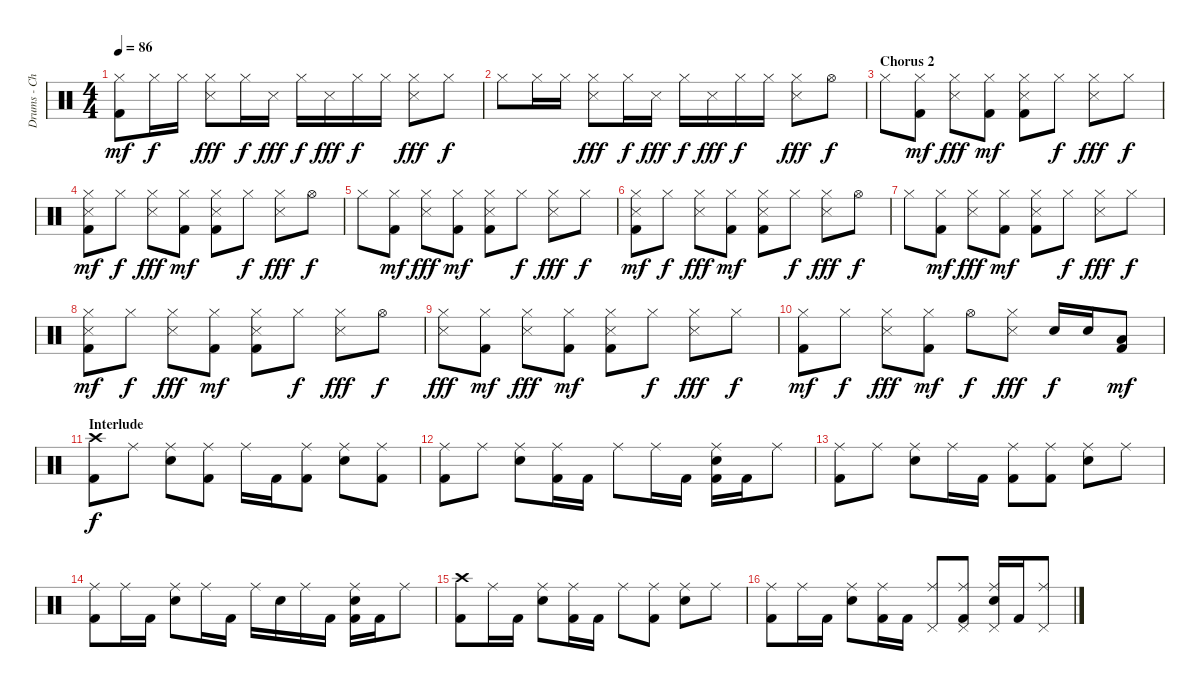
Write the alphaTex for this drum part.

\track ("Drums - Chad" "Drums - Ch") {instrument percussion}
\staff {score}
\articulation defaults
\ts (4 4)
\tempo 86
\clef neutral
\ks c
("Hi-Hat (closed)" "Kick (hit) 2").8{dy mf} "Hi-Hat (closed)".16{dy f} "Hi-Hat (closed)".16 ("Hi-Hat (closed)" "Snare (side stick) 3").8{dy fff} "Hi-Hat (closed)".16{dy f} "Snare (side stick) 3".16{dy fff} "Hi-Hat (closed)".16{dy f} "Snare (side stick) 3".16{dy fff} "Hi-Hat (closed)".16{dy f} "Hi-Hat (closed)".16 ("Hi-Hat (closed)" "Snare (side stick) 3").8{dy fff} "Hi-Hat (closed)".8{dy f} |
"Hi-Hat (closed)".8 "Hi-Hat (closed)".16 "Hi-Hat (closed)".16 ("Hi-Hat (closed)" "Snare (side stick) 3").8{dy fff} "Hi-Hat (closed)".16{dy f} "Snare (side stick) 3".16{dy fff} "Hi-Hat (closed)".16{dy f} "Snare (side stick) 3".16{dy fff} "Hi-Hat (closed)".16{dy f} "Hi-Hat (closed)".16 ("Hi-Hat (closed)" "Snare (side stick) 3").8{dy fff} "Hi-Hat (open)".8{dy f} |
\section ("" "Chorus 2")
"Hi-Hat (closed)".8 ("Hi-Hat (closed)" "Kick (hit) 2").8{dy mf} ("Hi-Hat (closed)" "Snare (side stick) 3").8{dy fff} ("Hi-Hat (closed)" "Kick (hit) 2").8{dy mf} ("Hi-Hat (closed)" "Snare (side stick) 3" "Kick (hit) 2").8 "Hi-Hat (closed)".8{dy f} ("Hi-Hat (closed)" "Snare (side stick) 3").8{dy fff} "Hi-Hat (closed)".8{dy f} |
("Hi-Hat (closed)" "Snare (side stick) 3" "Kick (hit) 2").8{dy mf} "Hi-Hat (closed)".8{dy f} ("Hi-Hat (closed)" "Snare (side stick) 3").8{dy fff} ("Hi-Hat (closed)" "Kick (hit) 2").8{dy mf} ("Hi-Hat (closed)" "Snare (side stick) 3" "Kick (hit) 2").8 "Hi-Hat (closed)".8{dy f} ("Hi-Hat (closed)" "Snare (side stick) 3").8{dy fff} "Hi-Hat (open)".8{dy f} |
"Hi-Hat (closed)".8 ("Hi-Hat (closed)" "Kick (hit) 2").8{dy mf} ("Hi-Hat (closed)" "Snare (side stick) 3").8{dy fff} ("Hi-Hat (closed)" "Kick (hit) 2").8{dy mf} ("Hi-Hat (closed)" "Snare (side stick) 3" "Kick (hit) 2").8 "Hi-Hat (closed)".8{dy f} ("Hi-Hat (closed)" "Snare (side stick) 3").8{dy fff} "Hi-Hat (closed)".8{dy f} |
("Hi-Hat (closed)" "Snare (side stick) 3" "Kick (hit) 2").8{dy mf} "Hi-Hat (closed)".8{dy f} ("Hi-Hat (closed)" "Snare (side stick) 3").8{dy fff} ("Hi-Hat (closed)" "Kick (hit) 2").8{dy mf} ("Hi-Hat (closed)" "Snare (side stick) 3" "Kick (hit) 2").8 "Hi-Hat (closed)".8{dy f} ("Hi-Hat (closed)" "Snare (side stick) 3").8{dy fff} "Hi-Hat (open)".8{dy f} |
"Hi-Hat (closed)".8 ("Hi-Hat (closed)" "Kick (hit) 2").8{dy mf} ("Hi-Hat (closed)" "Snare (side stick) 3").8{dy fff} ("Hi-Hat (closed)" "Kick (hit) 2").8{dy mf} ("Hi-Hat (closed)" "Snare (side stick) 3" "Kick (hit) 2").8 "Hi-Hat (closed)".8{dy f} ("Hi-Hat (closed)" "Snare (side stick) 3").8{dy fff} "Hi-Hat (closed)".8{dy f} |
("Hi-Hat (closed)" "Snare (side stick) 3" "Kick (hit) 2").8{dy mf} "Hi-Hat (closed)".8{dy f} ("Hi-Hat (closed)" "Snare (side stick) 3").8{dy fff} ("Hi-Hat (closed)" "Kick (hit) 2").8{dy mf} ("Hi-Hat (closed)" "Snare (side stick) 3" "Kick (hit) 2").8 "Hi-Hat (closed)".8{dy f} ("Hi-Hat (closed)" "Snare (side stick) 3").8{dy fff} "Hi-Hat (open)".8{dy f} |
("Hi-Hat (closed)" "Snare (side stick) 3").8{dy fff} ("Hi-Hat (closed)" "Kick (hit) 2").8{dy mf} ("Hi-Hat (closed)" "Snare (side stick) 3").8{dy fff} ("Hi-Hat (closed)" "Kick (hit) 2").8{dy mf} ("Hi-Hat (closed)" "Snare (side stick) 3" "Kick (hit) 2").8 "Hi-Hat (closed)".8{dy f} ("Hi-Hat (closed)" "Snare (side stick) 3").8{dy fff} "Hi-Hat (closed)".8{dy f} |
("Hi-Hat (closed)" "Kick (hit) 2").8{dy mf} "Hi-Hat (closed)".8{dy f} ("Hi-Hat (closed)" "Snare (side stick) 3").8{dy fff} ("Hi-Hat (closed)" "Kick (hit) 2").8{dy mf} "Hi-Hat (open)".8{dy f} ("Hi-Hat (closed)" "Snare (side stick) 3").8{dy fff} "Electric Snare (hit)".16{dy f} "Electric Snare (hit)".16 ("Low Tom (hit)" "Kick (hit) 2").8{dy mf} |
\section ("" "Interlude")
("Crash high (hit)" "Kick (hit) 2").8{dy f} "Ride (middle)".8 ("Ride (middle)" "Electric Snare (hit)").8 ("Ride (middle)" "Kick (hit) 2").8 "Ride (middle)".16 "Kick (hit) 2".16 ("Ride (middle)" "Kick (hit) 2").8 ("Ride (middle)" "Electric Snare (hit)").8 ("Ride (middle)" "Kick (hit) 2").8 |
("Ride (middle)" "Kick (hit) 2").8 "Ride (middle)".8 ("Ride (middle)" "Electric Snare (hit)").8 ("Ride (middle)" "Kick (hit) 2").16 "Kick (hit) 2".16 "Ride (middle)".8 "Ride (middle)".16 "Kick (hit) 2".16 ("Ride (middle)" "Electric Snare (hit)" "Kick (hit) 2").16 "Kick (hit) 2".16 "Ride (middle)".8 |
("Ride (middle)" "Kick (hit) 2").8 "Ride (middle)".8 ("Ride (middle)" "Electric Snare (hit)").8 "Ride (middle)".16 "Kick (hit) 2".16 ("Ride (middle)" "Kick (hit) 2").8 ("Ride (middle)" "Kick (hit) 2").8 ("Ride (middle)" "Electric Snare (hit)").8 "Ride (middle)".8 |
("Ride (middle)" "Kick (hit) 2").8 "Ride (middle)".16 "Kick (hit) 2".16 ("Ride (middle)" "Electric Snare (hit)").8 "Ride (middle)".16 "Kick (hit) 2".16 "Ride (middle)".16 "Electric Snare (hit)".16 "Ride (middle)".16 "Kick (hit) 2".16 ("Ride (middle)" "Electric Snare (hit)" "Kick (hit) 2").16 "Kick (hit) 2".16 "Ride (middle)".8 |
("Crash high (hit)" "Kick (hit) 2").8 "Ride (middle)".16 "Kick (hit) 2".16 ("Ride (middle)" "Electric Snare (hit)").8 ("Ride (middle)" "Kick (hit) 2").16 "Kick (hit) 2".16 "Ride (middle)".8 ("Ride (middle)" "Kick (hit) 2").8 ("Ride (middle)" "Electric Snare (hit)").8 "Ride (middle)".8 |
("Ride (middle)" "Kick (hit) 2").8 "Ride (middle)".16 "Kick (hit) 2".16 ("Ride (middle)" "Electric Snare (hit)").8 ("Ride (middle)" "Kick (hit) 2").16 "Kick (hit) 2".16 ("Ride (middle)" "Pedal Hi-Hat (hit)").8 ("Ride (middle)" "Kick (hit) 2" "Pedal Hi-Hat (hit)").8 ("Ride (middle)" "Electric Snare (hit)" "Pedal Hi-Hat (hit)").16 "Kick (hit) 2".16 ("Ride (middle)" "Pedal Hi-Hat (hit)").8
